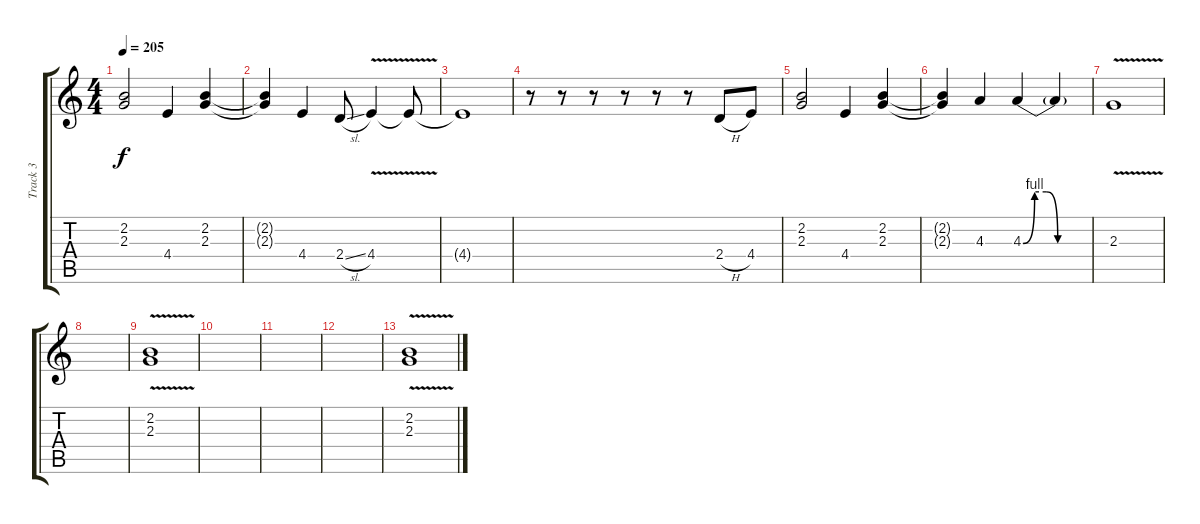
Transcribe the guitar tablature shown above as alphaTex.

\track ("Track 3" "Track 3") {instrument overdrivenguitar}
\staff {score tabs}
\tuning (D4 A3 F3 C3 G2 D2) {hide}
\ts (4 4)
\tempo 205
\clef g2
\ks c
(2.2 2.3).2{dy f} 4.4.4 (2.2 2.3).4 |
(2.2{t} 2.3{t}).4 4.4.4 2.4{sl}.8 4.4{v}.4 4.4{t}.8 |
4.4{t}.1 |
r.8 r.8 r.8 r.8 r.8 r.8 2.4{h}.8 4.4.8 |
(2.2 2.3).2 4.4.4 (2.2 2.3).4 |
(2.2{t} 2.3{t}).4 4.3.4 4.3{be (custom 0 0 10 4 20 4 30 0 60 0)}.4 4.3{t}.4 |
2.3{v}.1 |
|
(2.2{v} 2.3{v}).1 |
|
|
|
(2.2{v} 2.3{v}).1
